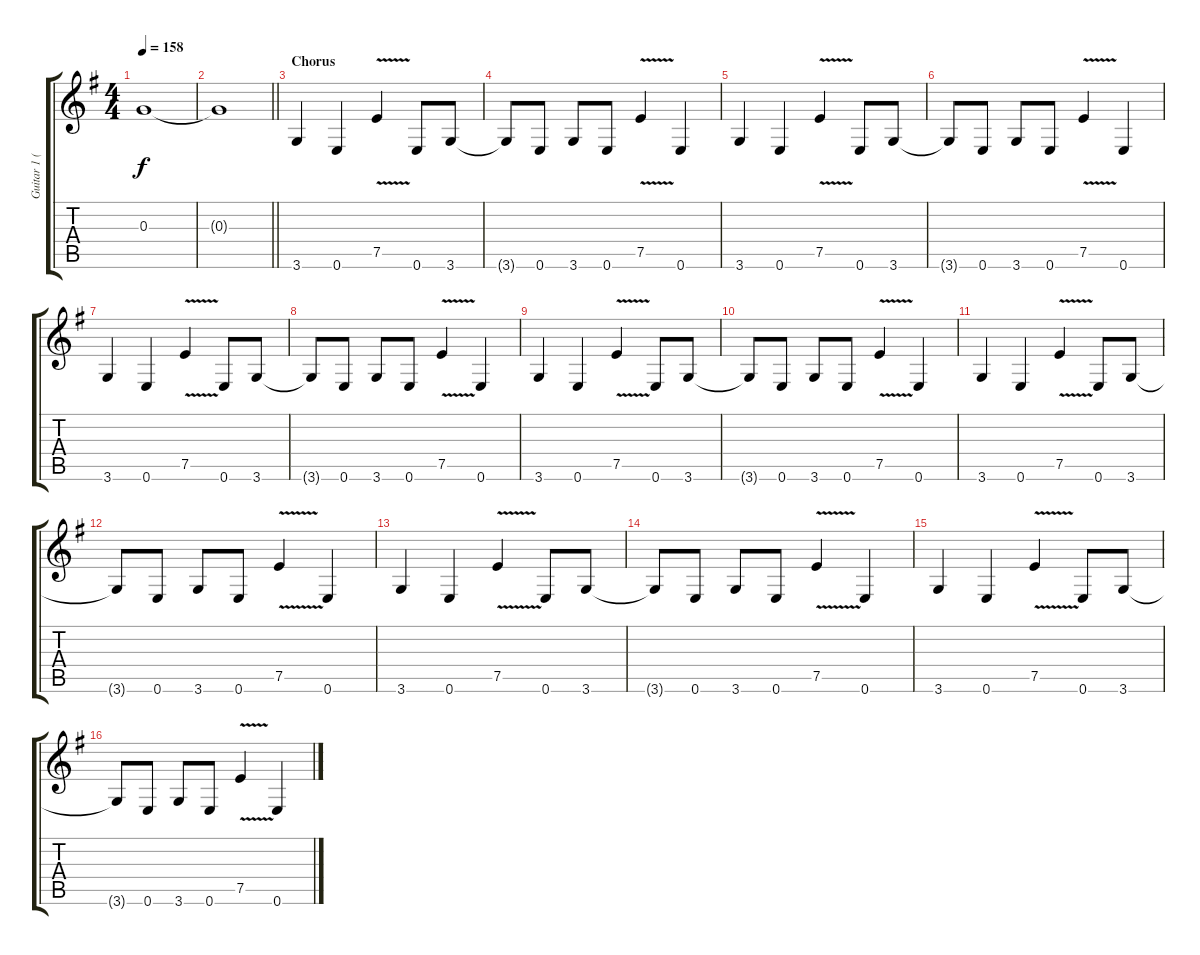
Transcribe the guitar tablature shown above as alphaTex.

\track ("Guitar 1 (Karl)" "Guitar 1 (") {instrument overdrivenguitar}
\staff {score tabs}
\tuning (E4 B3 G3 D3 A2 E2) {hide}
\ts (4 4)
\tempo 158
\clef g2
\ks g
0.3.1{dy f} |
\barLineRight lightlight
0.3{t}.1 |
\section ("" "Chorus")
3.6.4 0.6.4 7.5{v}.4 0.6.8 3.6.8 |
3.6{t}.8 0.6.8 3.6.8 0.6.8 7.5{v}.4 0.6.4 |
3.6.4 0.6.4 7.5{v}.4 0.6.8 3.6.8 |
3.6{t}.8 0.6.8 3.6.8 0.6.8 7.5{v}.4 0.6.4 |
3.6.4 0.6.4 7.5{v}.4 0.6.8 3.6.8 |
3.6{t}.8 0.6.8 3.6.8 0.6.8 7.5{v}.4 0.6.4 |
3.6.4 0.6.4 7.5{v}.4 0.6.8 3.6.8 |
3.6{t}.8 0.6.8 3.6.8 0.6.8 7.5{v}.4 0.6.4 |
3.6.4 0.6.4 7.5{v}.4 0.6.8 3.6.8 |
3.6{t}.8 0.6.8 3.6.8 0.6.8 7.5{v}.4 0.6.4 |
3.6.4 0.6.4 7.5{v}.4 0.6.8 3.6.8 |
3.6{t}.8 0.6.8 3.6.8 0.6.8 7.5{v}.4 0.6.4 |
3.6.4 0.6.4 7.5{v}.4 0.6.8 3.6.8 |
3.6{t}.8 0.6.8 3.6.8 0.6.8 7.5{v}.4 0.6.4
